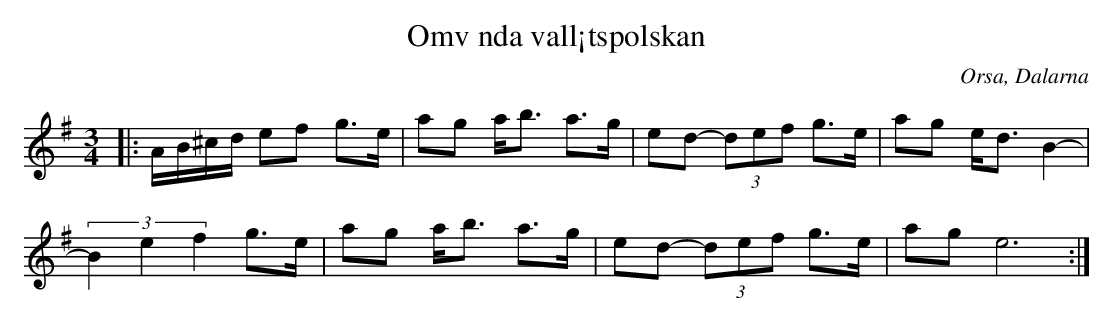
X:1
T:Omv nda vall¡tspolskan
O:Orsa, Dalarna
M:3/4
L:1/8
K:G
|: A/B/^c/d/ ef g>e |ag a<b a>g |ed- (3def g>e | ag e<d B2-|
(3B2e2f2 g>e |ag a<b a>g |ed- (3def g>e | ag e6 :|
